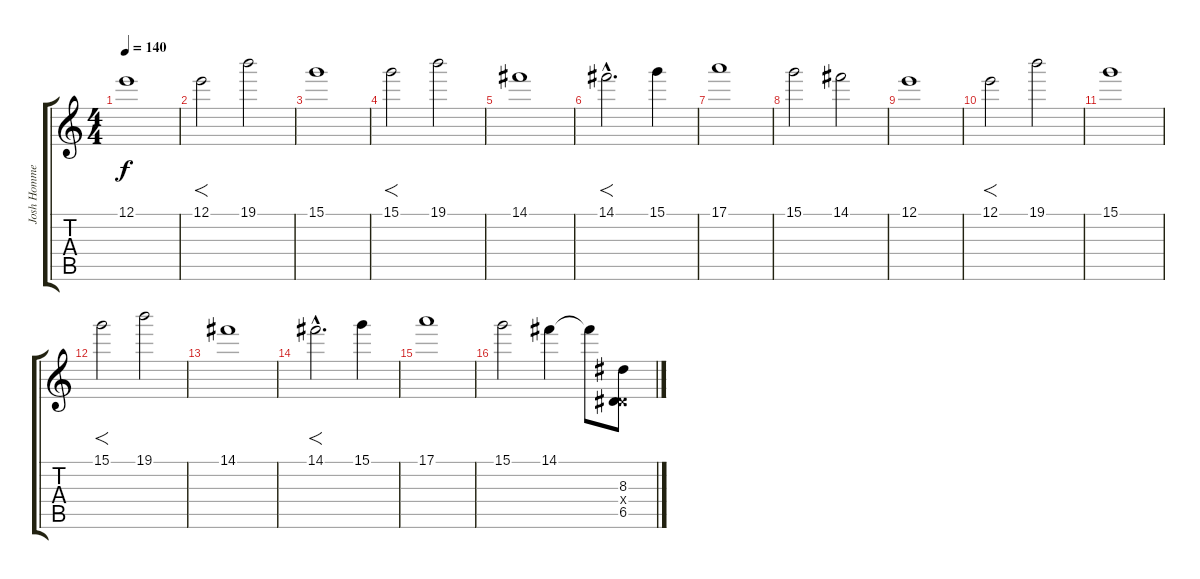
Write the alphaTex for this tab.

\track ("Josh Homme" "Josh Homme") {instrument distortionguitar}
\staff {score tabs}
\tuning (E4 B3 G3 D3 A2 E2) {hide}
\ts (4 4)
\tempo 140
\clef g2
\ks c
12.1.1{dy f} |
12.1.2{f} 19.1.2 |
15.1.1 |
15.1.2{f} 19.1.2 |
14.1.1 |
14.1{hac}.2{f d} 15.1.4 |
17.1.1 |
15.1.2 14.1.2 |
12.1.1 |
12.1.2{f} 19.1.2 |
15.1.1 |
15.1.2{f} 19.1.2 |
14.1.1 |
14.1{hac}.2{f d} 15.1.4 |
17.1.1 |
15.1.2 14.1.4 14.1{t}.8 (8.3 0.4{x} 6.5).8
